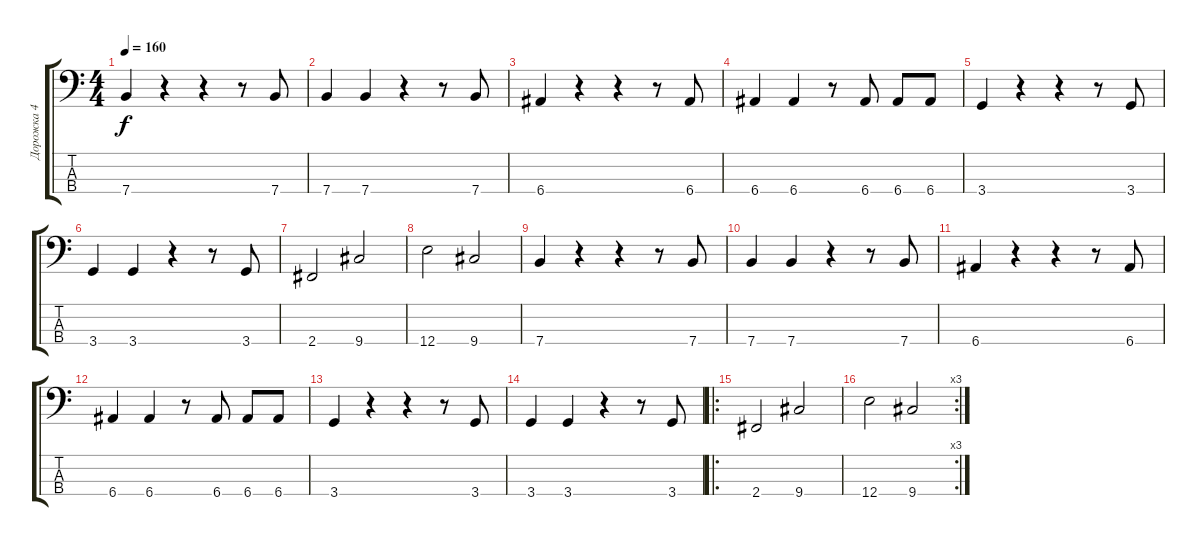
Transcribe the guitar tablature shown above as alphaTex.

\track ("Дорожка 4" "Дорожка 4") {instrument electricbassfinger}
\staff {score tabs}
\tuning (G2 D2 A1 E1) {hide}
\ts (4 4)
\tempo 160
\clef f4
\ks c
7.4.4{dy f} r.4 r.4 r.8 7.4.8 |
7.4.4 7.4.4 r.4 r.8 7.4.8 |
6.4.4 r.4 r.4 r.8 6.4.8 |
6.4.4 6.4.4 r.8 6.4.8 6.4.8 6.4.8 |
3.4.4 r.4 r.4 r.8 3.4.8 |
3.4.4 3.4.4 r.4 r.8 3.4.8 |
2.4.2 9.4.2 |
12.4.2 9.4.2 |
7.4.4 r.4 r.4 r.8 7.4.8 |
7.4.4 7.4.4 r.4 r.8 7.4.8 |
6.4.4 r.4 r.4 r.8 6.4.8 |
6.4.4 6.4.4 r.8 6.4.8 6.4.8 6.4.8 |
3.4.4 r.4 r.4 r.8 3.4.8 |
3.4.4 3.4.4 r.4 r.8 3.4.8 |
\ro
2.4.2 9.4.2 |
\rc 3
12.4.2 9.4.2
